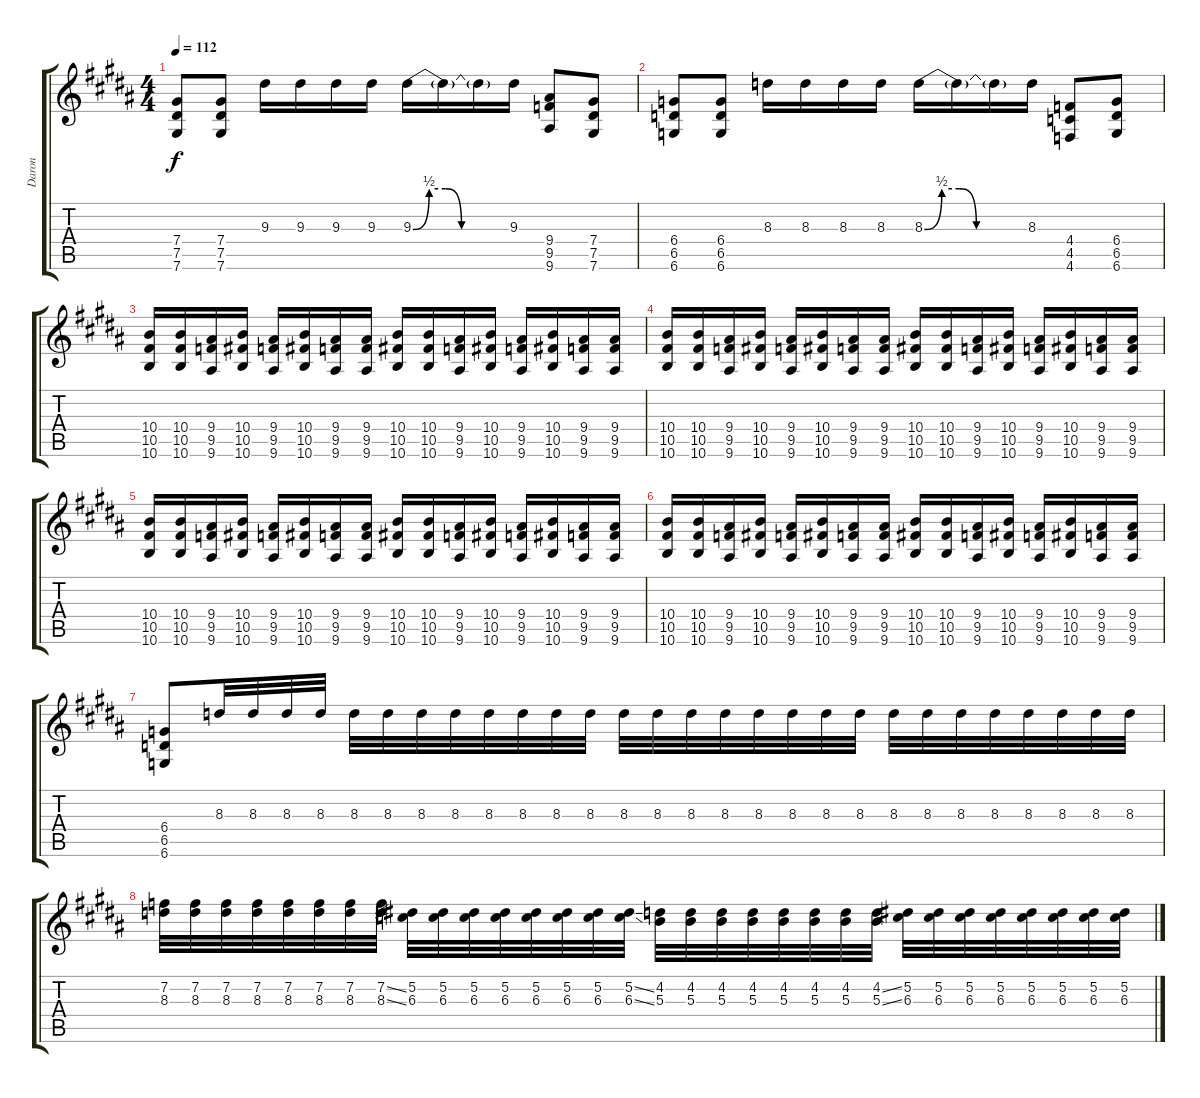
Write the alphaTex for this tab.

\track ("Daron" "Daron") {instrument overdrivenguitar}
\staff {score tabs}
\tuning (Eb4 Bb3 Gb3 Db3 Ab2 Db2) {hide}
\ts (4 4)
\tempo 112
\clef g2
\ks b
(7.4 7.5 7.6).8{dy f} (7.4 7.5 7.6).8 9.3.16 9.3.16 9.3.16 9.3.16 9.3{be (custom 0 0 10 2 20 2 30 0 60 0)}.16 9.3{t}.16 9.3{t}.16 9.3.16 (9.4 9.5 9.6).8 (7.4 7.5 7.6).8 |
(6.4 6.5 6.6).8 (6.4 6.5 6.6).8 8.3.16 8.3.16 8.3.16 8.3.16 8.3{be (custom 0 0 10 2 20 2 30 0 60 0)}.16 8.3{t}.16 8.3{t}.16 8.3.16 (4.4 4.5 4.6).8 (6.4 6.5 6.6).8 |
(10.4 10.5 10.6).16 (10.4 10.5 10.6).16 (9.4 9.5 9.6).16 (10.4 10.5 10.6).16 (9.4 9.5 9.6).16 (10.4 10.5 10.6).16 (9.4 9.5 9.6).16 (9.4 9.5 9.6).16 (10.4 10.5 10.6).16 (10.4 10.5 10.6).16 (9.4 9.5 9.6).16 (10.4 10.5 10.6).16 (9.4 9.5 9.6).16 (10.4 10.5 10.6).16 (9.4 9.5 9.6).16 (9.4 9.5 9.6).16 |
(10.4 10.5 10.6).16 (10.4 10.5 10.6).16 (9.4 9.5 9.6).16 (10.4 10.5 10.6).16 (9.4 9.5 9.6).16 (10.4 10.5 10.6).16 (9.4 9.5 9.6).16 (9.4 9.5 9.6).16 (10.4 10.5 10.6).16 (10.4 10.5 10.6).16 (9.4 9.5 9.6).16 (10.4 10.5 10.6).16 (9.4 9.5 9.6).16 (10.4 10.5 10.6).16 (9.4 9.5 9.6).16 (9.4 9.5 9.6).16 |
(10.4 10.5 10.6).16 (10.4 10.5 10.6).16 (9.4 9.5 9.6).16 (10.4 10.5 10.6).16 (9.4 9.5 9.6).16 (10.4 10.5 10.6).16 (9.4 9.5 9.6).16 (9.4 9.5 9.6).16 (10.4 10.5 10.6).16 (10.4 10.5 10.6).16 (9.4 9.5 9.6).16 (10.4 10.5 10.6).16 (9.4 9.5 9.6).16 (10.4 10.5 10.6).16 (9.4 9.5 9.6).16 (9.4 9.5 9.6).16 |
(10.4 10.5 10.6).16 (10.4 10.5 10.6).16 (9.4 9.5 9.6).16 (10.4 10.5 10.6).16 (9.4 9.5 9.6).16 (10.4 10.5 10.6).16 (9.4 9.5 9.6).16 (9.4 9.5 9.6).16 (10.4 10.5 10.6).16 (10.4 10.5 10.6).16 (9.4 9.5 9.6).16 (10.4 10.5 10.6).16 (9.4 9.5 9.6).16 (10.4 10.5 10.6).16 (9.4 9.5 9.6).16 (9.4 9.5 9.6).16 |
(6.4 6.5 6.6).8 8.3.32 8.3.32 8.3.32 8.3.32 8.3.32 8.3.32 8.3.32 8.3.32 8.3.32 8.3.32 8.3.32 8.3.32 8.3.32 8.3.32 8.3.32 8.3.32 8.3.32 8.3.32 8.3.32 8.3.32 8.3.32 8.3.32 8.3.32 8.3.32 8.3.32 8.3.32 8.3.32 8.3.32 |
(7.2 8.3).32 (7.2 8.3).32 (7.2 8.3).32 (7.2 8.3).32 (7.2 8.3).32 (7.2 8.3).32 (7.2 8.3).32 (7.2{ss} 8.3{ss}).32 (5.2 6.3).32 (5.2 6.3).32 (5.2 6.3).32 (5.2 6.3).32 (5.2 6.3).32 (5.2 6.3).32 (5.2 6.3).32 (5.2{ss} 6.3{ss}).32 (4.2 5.3).32 (4.2 5.3).32 (4.2 5.3).32 (4.2 5.3).32 (4.2 5.3).32 (4.2 5.3).32 (4.2 5.3).32 (4.2{ss} 5.3{ss}).32 (5.2 6.3).32 (5.2 6.3).32 (5.2 6.3).32 (5.2 6.3).32 (5.2 6.3).32 (5.2 6.3).32 (5.2 6.3).32 (5.2 6.3).32
